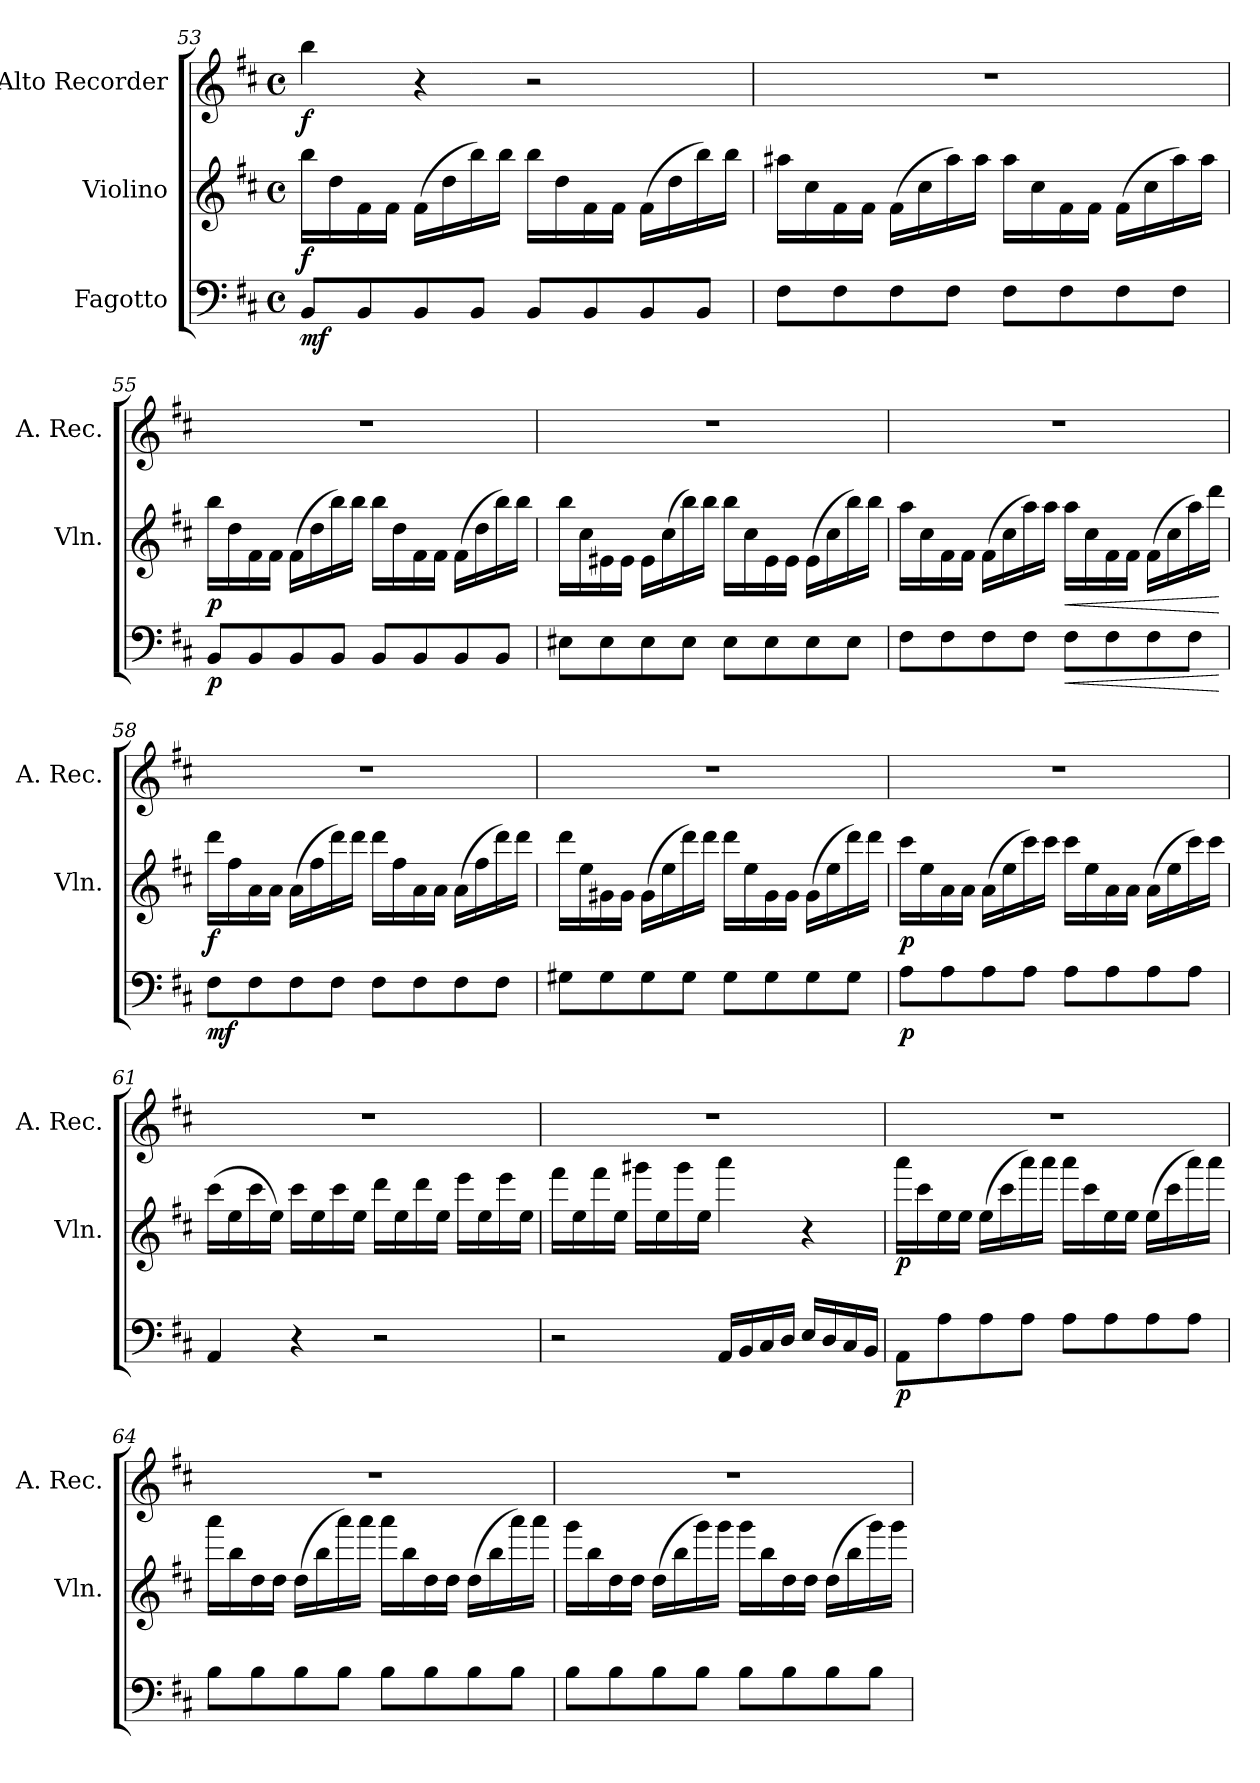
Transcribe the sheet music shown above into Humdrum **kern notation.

**kern	**dynam	**kern	**dynam	**kern	**dynam
*part3	*part3	*part2	*part2	*part1	*part1
*staff3	*staff3	*staff2	*staff2	*staff1	*staff1
*I"Fagotto	*	*I"Violino	*	*I"Alto Recorder	*
*	*	*I'Vln.	*	*I'A. Rec.	*
*clefF4	*	*clefG2	*	*clefG2	*
*k[f#c#]	*	*k[f#c#]	*	*k[f#c#]	*
*M4/4	*	*M4/4	*	*M4/4	*
*met(c)	*	*met(c)	*	*met(c)	*
=53	=53	=53	=53	=53	=53
!	!LO:DY:b	!	!LO:DY:b	!	!LO:DY:b
8BB/L	mf	16bb\LL	f	4bb\	f
.	.	16dd\	.	.	.
8BB/	.	16f#\	.	.	.
.	.	16f#\JJ	.	.	.
8BB/	.	(>16f#\LL	.	4r	.
.	.	16dd\	.	.	.
8BB/J	.	16bb\)	.	.	.
.	.	16bb\JJ	.	.	.
8BB/L	.	16bb\LL	.	2r	.
.	.	16dd\	.	.	.
8BB/	.	16f#\	.	.	.
.	.	16f#\JJ	.	.	.
8BB/	.	(>16f#\LL	.	.	.
.	.	16dd\	.	.	.
8BB/J	.	16bb\)	.	.	.
.	.	16bb\JJ	.	.	.
=54	=54	=54	=54	=54	=54
8F#\L	.	16aa#X\LL	.	1r	.
.	.	16cc#\	.	.	.
8F#\	.	16f#\	.	.	.
.	.	16f#\JJ	.	.	.
8F#\	.	(>16f#\LL	.	.	.
.	.	16cc#\	.	.	.
8F#\J	.	16aa#\)	.	.	.
.	.	16aa#\JJ	.	.	.
8F#\L	.	16aa#\LL	.	.	.
.	.	16cc#\	.	.	.
8F#\	.	16f#\	.	.	.
.	.	16f#\JJ	.	.	.
8F#\	.	(>16f#\LL	.	.	.
.	.	16cc#\	.	.	.
8F#\J	.	16aa#\)	.	.	.
.	.	16aa#\JJ	.	.	.
=55	=55	=55	=55	=55	=55
!	!LO:DY:b	!	!LO:DY:b	!	!
8BB/L	p	16bb\LL	p	1r	.
.	.	16dd\	.	.	.
8BB/	.	16f#\	.	.	.
.	.	16f#\JJ	.	.	.
8BB/	.	(16f#\LL	.	.	.
.	.	16dd\	.	.	.
8BB/J	.	16bb\)	.	.	.
.	.	16bb\JJ	.	.	.
8BB/L	.	16bb\LL	.	.	.
.	.	16dd\	.	.	.
8BB/	.	16f#\	.	.	.
.	.	16f#\JJ	.	.	.
8BB/	.	(16f#\LL	.	.	.
.	.	16dd\	.	.	.
8BB/J	.	16bb\)	.	.	.
.	.	16bb\JJ	.	.	.
!!LO:LB:g=z
=56	=56	=56	=56	=56	=56
8E#X\L	.	16bb\LL	.	1r	.
.	.	16cc#\	.	.	.
8E#\	.	16e#X\	.	.	.
.	.	16e#\JJ	.	.	.
8E#\	.	16e#\LL	.	.	.
.	.	(>16cc#\	.	.	.
8E#\J	.	16bb\)	.	.	.
.	.	16bb\JJ	.	.	.
8E#\L	.	16bb\LL	.	.	.
.	.	16cc#\	.	.	.
8E#\	.	16e#\	.	.	.
.	.	16e#\JJ	.	.	.
8E#\	.	(>16e#\LL	.	.	.
.	.	16cc#\	.	.	.
8E#\J	.	16bb\)	.	.	.
.	.	16bb\JJ	.	.	.
=57	=57	=57	=57	=57	=57
8F#\L	.	16aa\LL	.	1r	.
.	.	16cc#\	.	.	.
8F#\	.	16f#\	.	.	.
.	.	16f#\JJ	.	.	.
8F#\	.	(>16f#\LL	.	.	.
.	.	16cc#\	.	.	.
8F#\J	.	16aa\)	.	.	.
.	.	16aa\JJ	.	.	.
!	!LO:HP:b	!	!LO:HP:b	!	!
8F#\L	<	16aa\LL	<	.	.
.	.	16cc#\	.	.	.
8F#\	.	16f#\	.	.	.
.	.	16f#\JJ	.	.	.
8F#\	.	(>16f#\LL	.	.	.
.	.	16cc#\	.	.	.
8F#\J	.	16aa\)	.	.	.
.	.	16ddd\JJ	.	.	.
.	[	.	[	.	.
=58	=58	=58	=58	=58	=58
!	!LO:DY:b	!	!LO:DY:b	!	!
8F#\L	mf	16ddd\LL	f	1r	.
.	.	16ff#\	.	.	.
8F#\	.	16a\	.	.	.
.	.	16a\JJ	.	.	.
8F#\	.	(>16a\LL	.	.	.
.	.	16ff#\	.	.	.
8F#\J	.	16ddd\)	.	.	.
.	.	16ddd\JJ	.	.	.
8F#\L	.	16ddd\LL	.	.	.
.	.	16ff#\	.	.	.
8F#\	.	16a\	.	.	.
.	.	16a\JJ	.	.	.
8F#\	.	(>16a\LL	.	.	.
.	.	16ff#\	.	.	.
8F#\J	.	16ddd\)	.	.	.
.	.	16ddd\JJ	.	.	.
=59	=59	=59	=59	=59	=59
8G#X\L	.	16ddd\LL	.	1r	.
.	.	16ee\	.	.	.
8G#\	.	16g#X\	.	.	.
.	.	16g#\JJ	.	.	.
8G#\	.	(16g#\LL	.	.	.
.	.	16ee\	.	.	.
8G#\J	.	16ddd\)	.	.	.
.	.	16ddd\JJ	.	.	.
8G#\L	.	16ddd\LL	.	.	.
.	.	16ee\	.	.	.
8G#\	.	16g#\	.	.	.
.	.	16g#\JJ	.	.	.
8G#\	.	(>16g#\LL	.	.	.
.	.	16ee\	.	.	.
8G#\J	.	16ddd\)	.	.	.
.	.	16ddd\JJ	.	.	.
=60	=60	=60	=60	=60	=60
!	!LO:DY:b	!	!LO:DY:b	!	!
8A\L	p	16ccc#\LL	p	1r	.
.	.	16ee\	.	.	.
8A\	.	16a\	.	.	.
.	.	16a\JJ	.	.	.
8A\	.	(>16a\LL	.	.	.
.	.	16ee\	.	.	.
8A\J	.	16ccc#\)	.	.	.
.	.	16ccc#\JJ	.	.	.
8A\L	.	16ccc#\LL	.	.	.
.	.	16ee\	.	.	.
8A\	.	16a\	.	.	.
.	.	16a\JJ	.	.	.
8A\	.	(>16a\LL	.	.	.
.	.	16ee\	.	.	.
8A\J	.	16ccc#\)	.	.	.
.	.	16ccc#\JJ	.	.	.
!!LO:LB:g=z
=61	=61	=61	=61	=61	=61
4AA/	.	(16ccc#\LL	.	1r	.
.	.	16ee\	.	.	.
.	.	16ccc#\	.	.	.
.	.	16ee\JJ)	.	.	.
4r	.	16ccc#\LL	.	.	.
.	.	16ee\	.	.	.
.	.	16ccc#\	.	.	.
.	.	16ee\JJ	.	.	.
2r	.	16ddd\LL	.	.	.
.	.	16ee\	.	.	.
.	.	16ddd\	.	.	.
.	.	16ee\JJ	.	.	.
.	.	16eee\LL	.	.	.
.	.	16ee\	.	.	.
.	.	16eee\	.	.	.
.	.	16ee\JJ	.	.	.
=62	=62	=62	=62	=62	=62
2r	.	16fff#\LL	.	1r	.
.	.	16ee\	.	.	.
.	.	16fff#\	.	.	.
.	.	16ee\JJ	.	.	.
.	.	16ggg#X\LL	.	.	.
.	.	16ee\	.	.	.
.	.	16ggg#\	.	.	.
.	.	16ee\JJ	.	.	.
16AA/LL	.	4aaa\	.	.	.
16BB/	.	.	.	.	.
16C#/	.	.	.	.	.
16D/JJ	.	.	.	.	.
16E/LL	.	4r	.	.	.
16D/	.	.	.	.	.
16C#/	.	.	.	.	.
16BB/JJ	.	.	.	.	.
=63	=63	=63	=63	=63	=63
!	!LO:DY:b	!	!LO:DY:b	!	!
8AA\L	p	16aaa\LL	p	1r	.
.	.	16ccc#\	.	.	.
8A\	.	16ee\	.	.	.
.	.	16ee\JJ	.	.	.
8A\	.	(>16ee\LL	.	.	.
.	.	16ccc#\	.	.	.
8A\J	.	16aaa\)	.	.	.
.	.	16aaa\JJ	.	.	.
8A\L	.	16aaa\LL	.	.	.
.	.	16ccc#\	.	.	.
8A\	.	16ee\	.	.	.
.	.	16ee\JJ	.	.	.
8A\	.	(>16ee\LL	.	.	.
.	.	16ccc#\	.	.	.
8A\J	.	16aaa\)	.	.	.
.	.	16aaa\JJ	.	.	.
=64	=64	=64	=64	=64	=64
8B\L	.	16aaa\LL	.	1r	.
.	.	16bb\	.	.	.
8B\	.	16dd\	.	.	.
.	.	16dd\JJ	.	.	.
8B\	.	(>16dd\LL	.	.	.
.	.	16bb\	.	.	.
8B\J	.	16aaa\)	.	.	.
.	.	16aaa\JJ	.	.	.
8B\L	.	16aaa\LL	.	.	.
.	.	16bb\	.	.	.
8B\	.	16dd\	.	.	.
.	.	16dd\JJ	.	.	.
8B\	.	(>16dd\LL	.	.	.
.	.	16bb\	.	.	.
8B\J	.	16aaa\)	.	.	.
.	.	16aaa\JJ	.	.	.
=65	=65	=65	=65	=65	=65
8B\L	.	16ggg\LL	.	1r	.
.	.	16bb\	.	.	.
8B\	.	16dd\	.	.	.
.	.	16dd\JJ	.	.	.
8B\	.	(>16dd\LL	.	.	.
.	.	16bb\	.	.	.
8B\J	.	16ggg\)	.	.	.
.	.	16ggg\JJ	.	.	.
8B\L	.	16ggg\LL	.	.	.
.	.	16bb\	.	.	.
8B\	.	16dd\	.	.	.
.	.	16dd\JJ	.	.	.
8B\	.	(>16dd\LL	.	.	.
.	.	16bb\	.	.	.
8B\J	.	16ggg\)	.	.	.
.	.	16ggg\JJ	.	.	.
=	=	=	=	=	=
*-	*-	*-	*-	*-	*-
